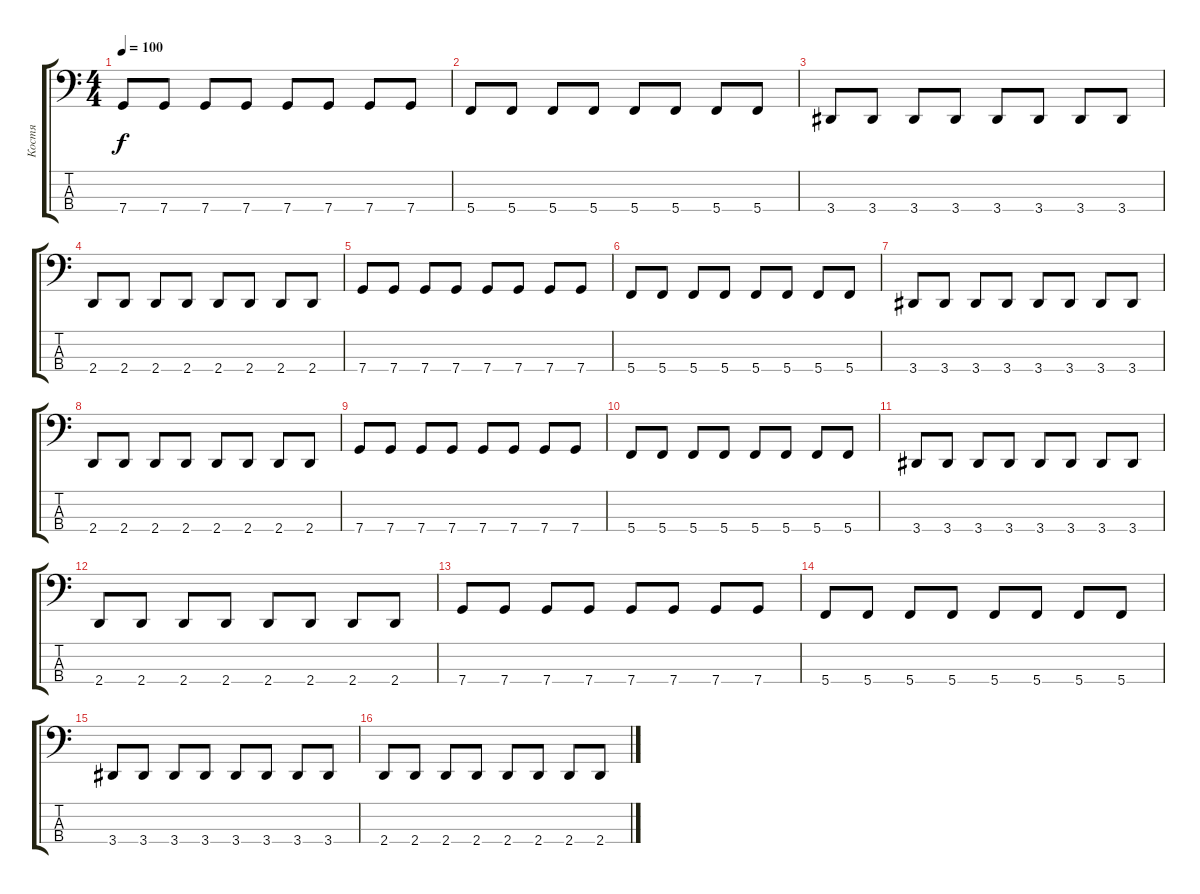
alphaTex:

\track ("Костя" "Костя") {instrument electricbassfinger}
\staff {score tabs}
\tuning (F2 C2 G1 C1) {hide}
\ts (4 4)
\tempo 100
\clef f4
\ks c
7.4.8{dy f} 7.4.8 7.4.8 7.4.8 7.4.8 7.4.8 7.4.8 7.4.8 |
5.4.8 5.4.8 5.4.8 5.4.8 5.4.8 5.4.8 5.4.8 5.4.8 |
3.4.8 3.4.8 3.4.8 3.4.8 3.4.8 3.4.8 3.4.8 3.4.8 |
2.4.8 2.4.8 2.4.8 2.4.8 2.4.8 2.4.8 2.4.8 2.4.8 |
7.4.8 7.4.8 7.4.8 7.4.8 7.4.8 7.4.8 7.4.8 7.4.8 |
5.4.8 5.4.8 5.4.8 5.4.8 5.4.8 5.4.8 5.4.8 5.4.8 |
3.4.8 3.4.8 3.4.8 3.4.8 3.4.8 3.4.8 3.4.8 3.4.8 |
2.4.8 2.4.8 2.4.8 2.4.8 2.4.8 2.4.8 2.4.8 2.4.8 |
7.4.8 7.4.8 7.4.8 7.4.8 7.4.8 7.4.8 7.4.8 7.4.8 |
5.4.8 5.4.8 5.4.8 5.4.8 5.4.8 5.4.8 5.4.8 5.4.8 |
3.4.8 3.4.8 3.4.8 3.4.8 3.4.8 3.4.8 3.4.8 3.4.8 |
2.4.8 2.4.8 2.4.8 2.4.8 2.4.8 2.4.8 2.4.8 2.4.8 |
7.4.8 7.4.8 7.4.8 7.4.8 7.4.8 7.4.8 7.4.8 7.4.8 |
5.4.8 5.4.8 5.4.8 5.4.8 5.4.8 5.4.8 5.4.8 5.4.8 |
3.4.8 3.4.8 3.4.8 3.4.8 3.4.8 3.4.8 3.4.8 3.4.8 |
2.4.8 2.4.8 2.4.8 2.4.8 2.4.8 2.4.8 2.4.8 2.4.8
